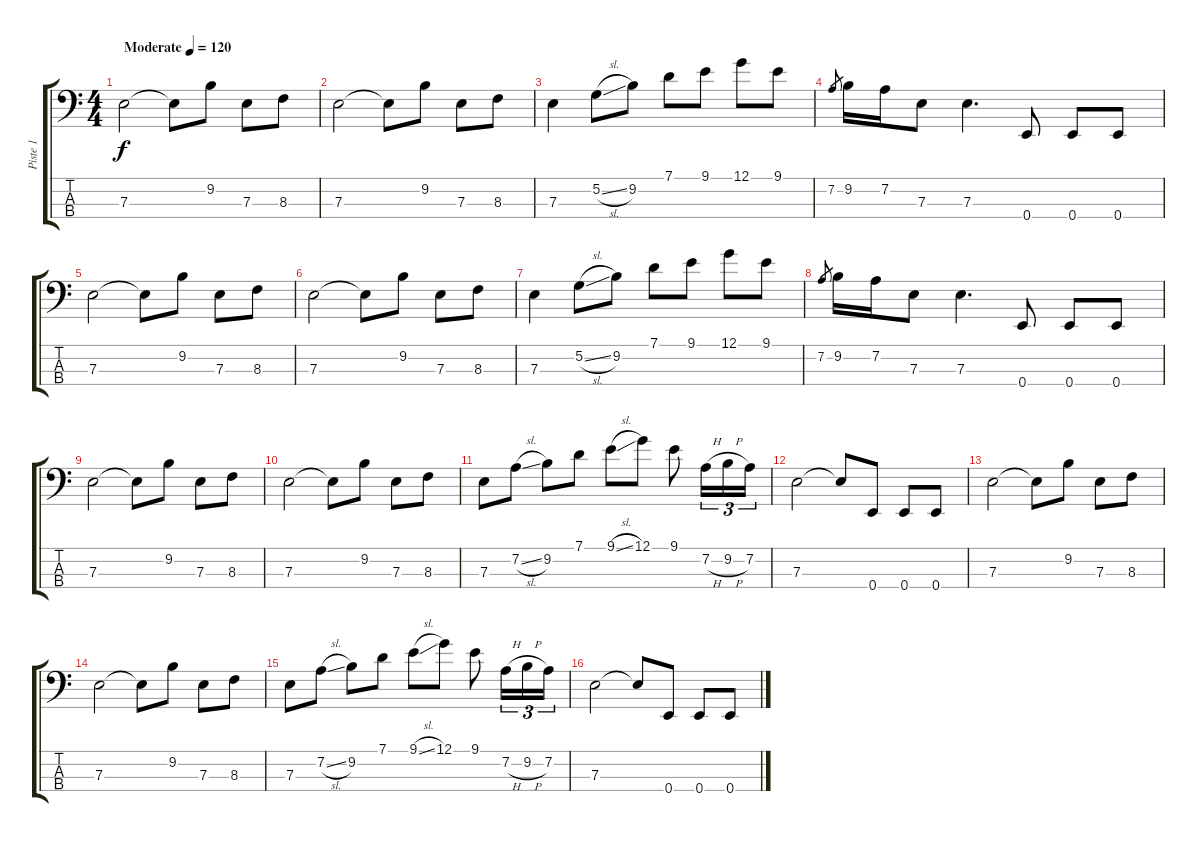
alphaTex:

\track ("Piste 1" "Piste 1") {instrument electricbassfinger}
\staff {score tabs}
\tuning (G2 D2 A1 E1) {hide}
\ts (4 4)
\tempo (120 "Moderate")
\clef f4
\ks c
7.3.2{dy f instrument electricbassfinger} 7.3{t}.8 9.2.8 7.3.8 8.3.8 |
7.3.2 7.3{t}.8 9.2.8 7.3.8 8.3.8 |
7.3.4 5.2{sl}.8 9.2.8 7.1.8 9.1.8 12.1.8 9.1.8 |
7.2.8{gr} 9.2.16 7.2.16 7.3.8 7.3.4{d} 0.4.8 0.4.8 0.4.8 |
7.3.2 7.3{t}.8 9.2.8 7.3.8 8.3.8 |
7.3.2 7.3{t}.8 9.2.8 7.3.8 8.3.8 |
7.3.4 5.2{sl}.8 9.2.8 7.1.8 9.1.8 12.1.8 9.1.8 |
7.2.8{gr} 9.2.16 7.2.16 7.3.8 7.3.4{d} 0.4.8 0.4.8 0.4.8 |
7.3.2 7.3{t}.8 9.2.8 7.3.8 8.3.8 |
7.3.2 7.3{t}.8 9.2.8 7.3.8 8.3.8 |
7.3.8 7.2{sl}.8 9.2.8 7.1.8 9.1{sl}.8 12.1.8 9.1.8 7.2{h}.16{tu (3 2)} 9.2{h}.16{tu (3 2)} 7.2.16{tu (3 2)} |
7.3.2 7.3{t}.8 0.4.8 0.4.8 0.4.8 |
7.3.2 7.3{t}.8 9.2.8 7.3.8 8.3.8 |
7.3.2 7.3{t}.8 9.2.8 7.3.8 8.3.8 |
7.3.8 7.2{sl}.8 9.2.8 7.1.8 9.1{sl}.8 12.1.8 9.1.8 7.2{h}.16{tu (3 2)} 9.2{h}.16{tu (3 2)} 7.2.16{tu (3 2)} |
7.3.2 7.3{t}.8 0.4.8 0.4.8 0.4.8
